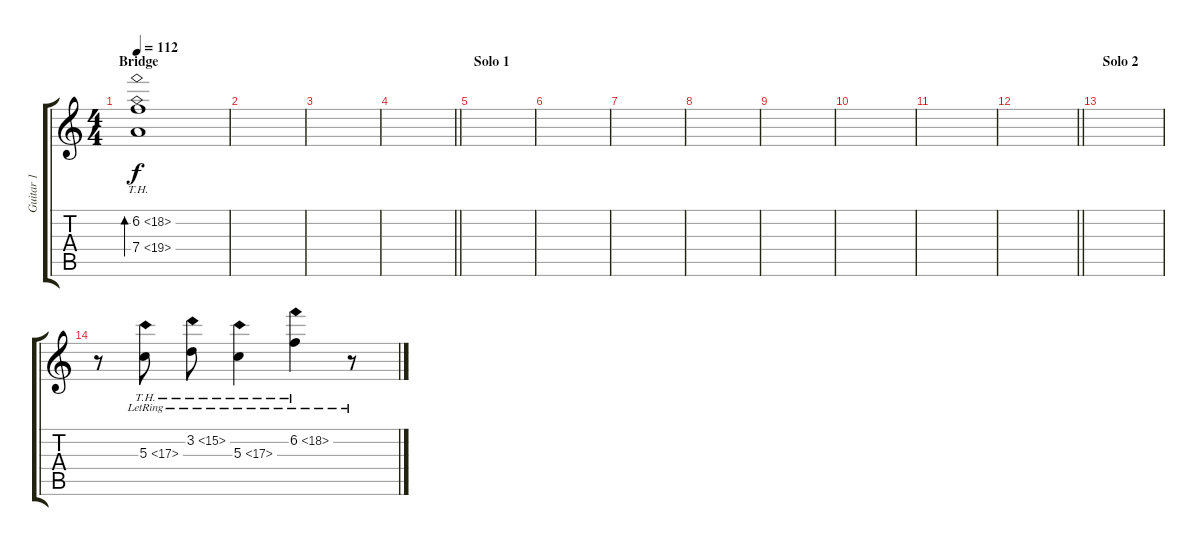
\track ("Guitar 1" "Guitar 1") {instrument electricguitarclean}
\staff {score tabs}
\tuning (E4 B3 G3 D3 A2 E2) {hide}
\ts (4 4)
\section ("" "Bridge")
\tempo 112
\clef g2
\ks c
(6.2{th 12} 7.4{th 12}).1{bd 240 dy f} |
|
|
\barLineRight lightlight
|
\section ("" "Solo 1")
|
|
|
|
|
|
|
\barLineRight lightlight
|
\section ("" "Solo 2")
|
r.8 5.3{th 12 lr}.8 3.2{th 12 lr}.8 5.3{th 12 lr}.4 6.2{th 12 lr}.4 r.8
